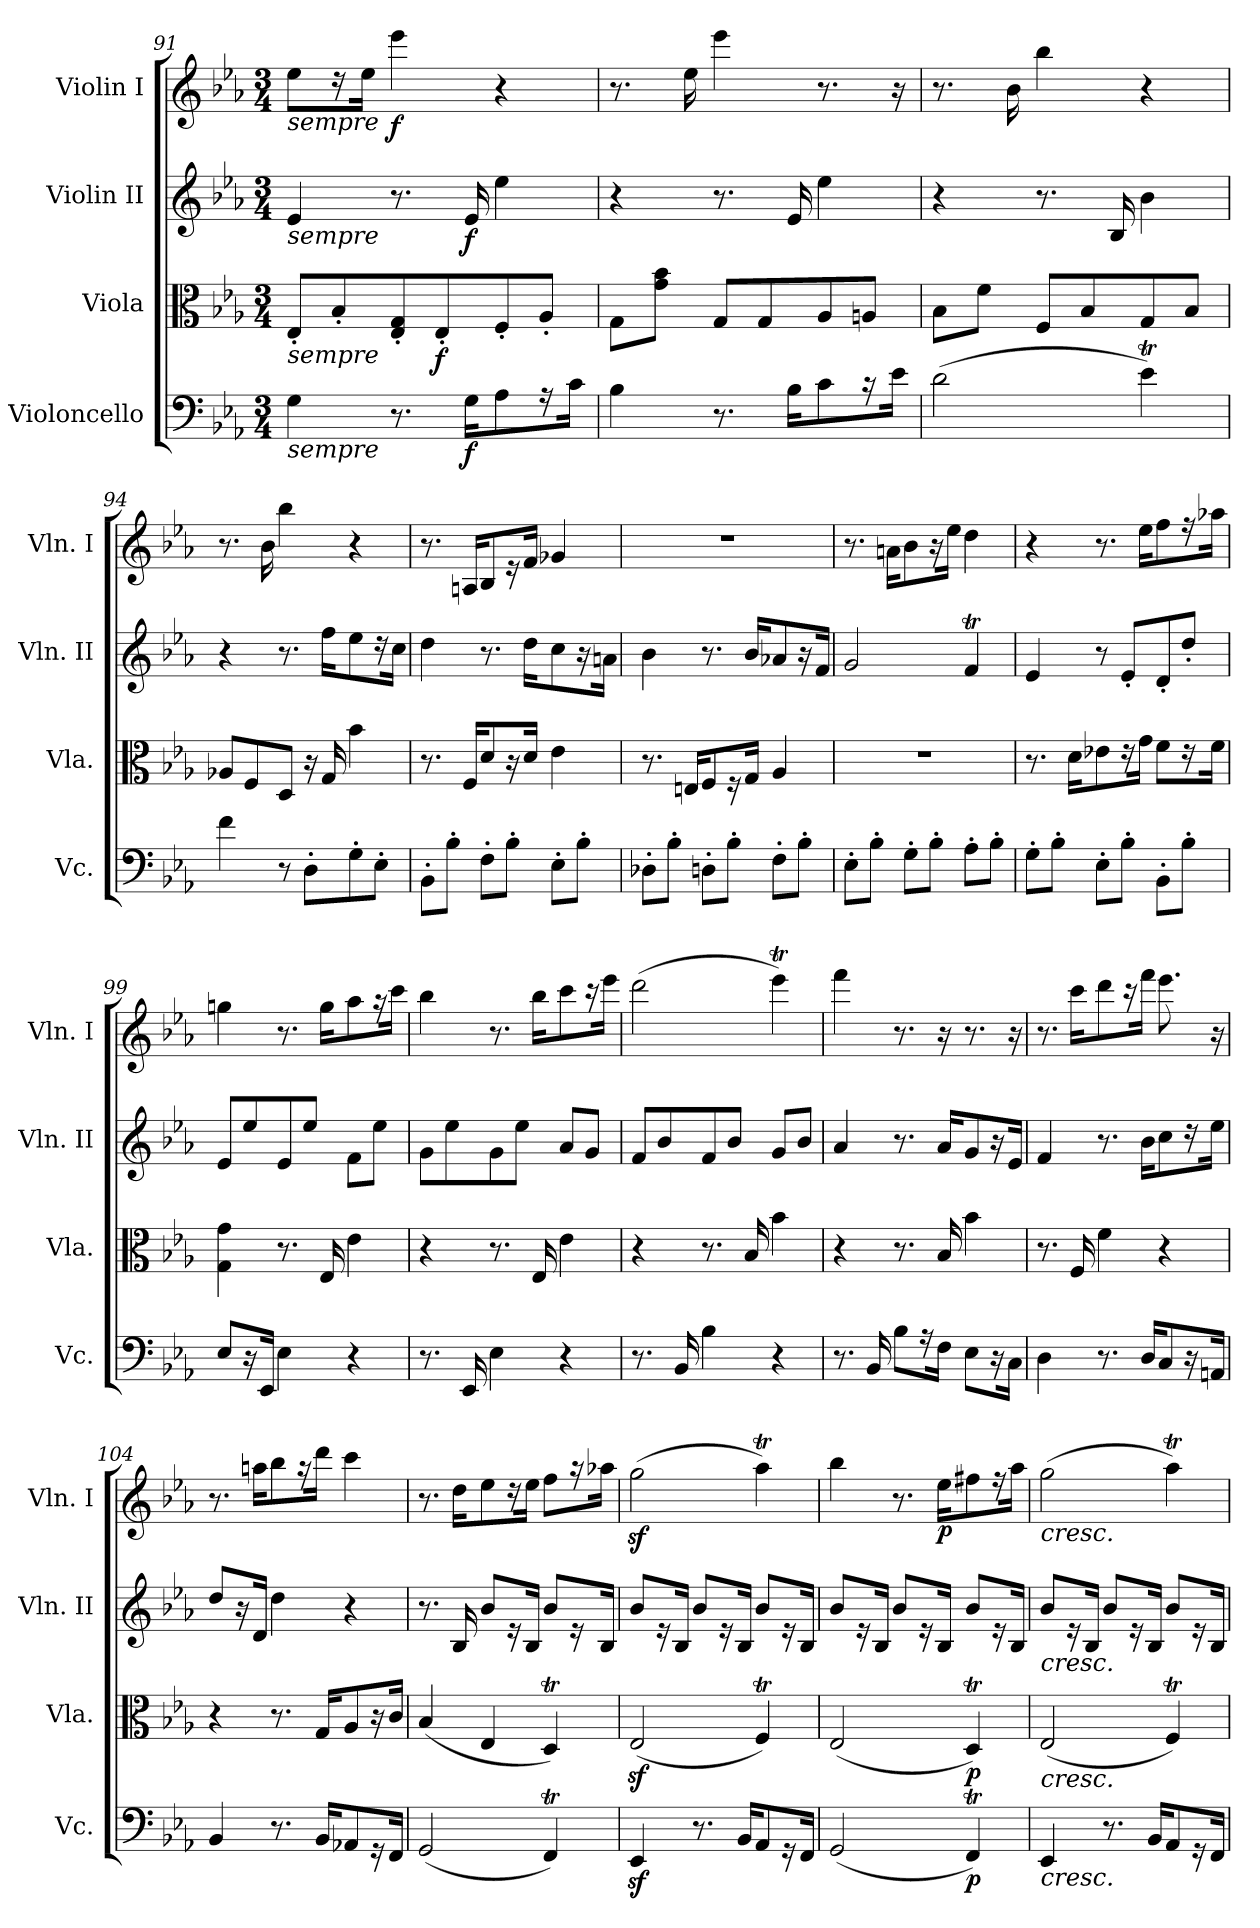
**kern	**dynam	**kern	**dynam	**kern	**dynam	**kern	**dynam
*part4	*part4	*part3	*part3	*part2	*part2	*part1	*part1
*staff4	*staff4	*staff3	*staff3	*staff2	*staff2	*staff1	*staff1
*I"Violoncello	*	*I"Viola	*	*I"Violin II	*	*I"Violin I	*
*I'Vc.	*	*I'Vla.	*	*I'Vln. II	*	*I'Vln. I	*
*clefF4	*	*clefC3	*	*clefG2	*	*clefG2	*
*k[b-e-a-]	*	*k[b-e-a-]	*	*k[b-e-a-]	*	*k[b-e-a-]	*
*E-:	*	*E-:	*	*E-:	*	*E-:	*
*M3/4	*	*M3/4	*	*M3/4	*	*M3/4	*
=91	=91	=91	=91	=91	=91	=91	=91
!	!	!	!	!	!	!LO:TX:b:i:t=sempre	!
!	!	!	!	!LO:TX:b:i:t=sempre	!	!	!
!	!	!LO:TX:b:i:t=sempre	!	!	!	!	!
!LO:TX:b:i:t=sempre	!	!	!	!	!	!	!
4G	.	8E-'L	.	4e-	.	8ee-L	.
.	.	8B-'	.	.	.	16r	.
.	.	.	.	.	.	16ee-Jk	.
8.r	.	8E-' 8G'	.	8.r	.	4eee-	f
.	.	8E-'	f	.	.	.	.
16GKL	f	.	.	16e-	f	.	.
8A-	.	8F'	.	4ee-	.	4r	.
16r	.	8A-'J	.	.	.	.	.
16cJk	.	.	.	.	.	.	.
=92	=92	=92	=92	=92	=92	=92	=92
4B-	.	8GL	.	4r	.	8.r	.
.	.	8g 8b-J	.	.	.	.	.
.	.	.	.	.	.	16ee-	.
8.r	.	8GL	.	8.r	.	4eee-	.
.	.	8G	.	.	.	.	.
16B-KL	.	.	.	16e-	.	.	.
8c	.	8A-	.	4ee-	.	8.r	.
16r	.	8AnJ	.	.	.	.	.
16e-Jk	.	.	.	.	.	16r	.
=93	=93	=93	=93	=93	=93	=93	=93
(2d	.	8B-L	.	4r	.	8.r	.
.	.	8fJ	.	.	.	.	.
.	.	.	.	.	.	16b-	.
.	.	8FL	.	8.r	.	4bb-	.
.	.	8B-	.	.	.	.	.
.	.	.	.	16B-	.	.	.
4e-T)	.	8G	.	4b-	.	4r	.
.	.	8B-J	.	.	.	.	.
=94	=94	=94	=94	=94	=94	=94	=94
4f	.	8A-XL	.	4r	.	8.r	.
.	.	8F	.	.	.	.	.
.	.	.	.	.	.	16b-	.
8r	.	8DJ	.	8.r	.	4bb-	.
8D'L	.	16r	.	.	.	.	.
.	.	16G	.	16ffKL	.	.	.
8G'	.	4b-	.	8ee-	.	4r	.
8E-'J	.	.	.	16r	.	.	.
.	.	.	.	16ccJk	.	.	.
=95	=95	=95	=95	=95	=95	=95	=95
8BB-'L	.	8.r	.	4dd	.	8.r	.
8B-'J	.	.	.	.	.	.	.
.	.	16FKL	.	.	.	16AnKL	.
8F'L	.	8d	.	8.r	.	8B-	.
8B-'J	.	16r	.	.	.	16r	.
.	.	16dJk	.	16ddKL	.	16fJk	.
8E-'L	.	4e-	.	8cc	.	4g-X	.
8B-'J	.	.	.	16r	.	.	.
.	.	.	.	16anJk	.	.	.
=96	=96	=96	=96	=96	=96	=96	=96
8D-X'L	.	8.r	.	4b-	.	2.r	.
8B-'J	.	.	.	.	.	.	.
.	.	16EnKL	.	.	.	.	.
8Dn'L	.	8F	.	8.r	.	.	.
8B-'J	.	16r	.	.	.	.	.
.	.	16GJk	.	16b-KL	.	.	.
8F'L	.	4A-	.	8a-X	.	.	.
8B-'J	.	.	.	16r	.	.	.
.	.	.	.	16fJk	.	.	.
=97	=97	=97	=97	=97	=97	=97	=97
8E-'L	.	2.r	.	2g	.	8.r	.
8B-'J	.	.	.	.	.	.	.
.	.	.	.	.	.	16anKL	.
8G'L	.	.	.	.	.	8b-	.
8B-'J	.	.	.	.	.	16r	.
.	.	.	.	.	.	16ee-Jk	.
8A-'L	.	.	.	4fT	.	4dd	.
8B-'J	.	.	.	.	.	.	.
=98	=98	=98	=98	=98	=98	=98	=98
8G'L	.	8.r	.	4e-	.	4r	.
8B-'J	.	.	.	.	.	.	.
.	.	16dKL	.	.	.	.	.
8E-'L	.	8e-X	.	8r	.	8.r	.
8B-'J	.	16r	.	8e-'L	.	.	.
.	.	16gJk	.	.	.	16ee-KL	.
8BB-'L	.	8fL	.	8d'	.	8ff	.
8B-'J	.	16r	.	8dd'J	.	16r	.
.	.	16fJk	.	.	.	16aa-XJk	.
=99	=99	=99	=99	=99	=99	=99	=99
8E-L	.	4G 4g	.	8e-L	.	4ggn	.
16r	.	.	.	8ee-	.	.	.
16EE-Jk	.	.	.	.	.	.	.
4E-	.	8.r	.	8e-	.	8.r	.
.	.	.	.	8ee-J	.	.	.
.	.	16E-	.	.	.	16ggKL	.
4r	.	4e-	.	8fL	.	8aa-	.
.	.	.	.	8ee-J	.	16r	.
.	.	.	.	.	.	16cccJk	.
=100	=100	=100	=100	=100	=100	=100	=100
8.r	.	4r	.	8gL	.	4bb-	.
.	.	.	.	8ee-	.	.	.
16EE-	.	.	.	.	.	.	.
4E-	.	8.r	.	8g	.	8.r	.
.	.	.	.	8ee-J	.	.	.
.	.	16E-	.	.	.	16bb-KL	.
4r	.	4e-	.	8a-L	.	8ccc	.
.	.	.	.	8gJ	.	16r	.
.	.	.	.	.	.	16eee-Jk	.
=101	=101	=101	=101	=101	=101	=101	=101
8.r	.	4r	.	8fL	.	(2ddd	.
.	.	.	.	8b-	.	.	.
16BB-	.	.	.	.	.	.	.
4B-	.	8.r	.	8f	.	.	.
.	.	.	.	8b-J	.	.	.
.	.	16B-	.	.	.	.	.
4r	.	4b-	.	8gL	.	4eee-T)	.
.	.	.	.	8b-J	.	.	.
=102	=102	=102	=102	=102	=102	=102	=102
8.r	.	4r	.	4a-	.	4fff	.
16BB-	.	.	.	.	.	.	.
8B-L	.	8.r	.	8.r	.	8.r	.
16r	.	.	.	.	.	.	.
16FJk	.	16B-	.	16a-KL	.	16r	.
8E-L	.	4b-	.	8g	.	8.r	.
16r	.	.	.	16r	.	.	.
16CJk	.	.	.	16e-Jk	.	16r	.
=103	=103	=103	=103	=103	=103	=103	=103
4D	.	8.r	.	4f	.	8.r	.
.	.	16F	.	.	.	16cccKL	.
8.r	.	4f	.	8.r	.	8ddd	.
.	.	.	.	.	.	16r	.
16DKL	.	.	.	16b-KL	.	16fffJk	.
8C	.	4r	.	8cc	.	8.eee-	.
16r	.	.	.	16r	.	.	.
16AAnJk	.	.	.	16ee-Jk	.	16r	.
=104	=104	=104	=104	=104	=104	=104	=104
4BB-	.	4r	.	8ddL	.	8.r	.
.	.	.	.	16r	.	.	.
.	.	.	.	16dJk	.	16aanKL	.
8.r	.	8.r	.	4dd	.	8bb-	.
.	.	.	.	.	.	16r	.
16BB-KL	.	16GKL	.	.	.	16dddJk	.
8AA-X	.	8A-	.	4r	.	4ccc	.
16r	.	16r	.	.	.	.	.
16FFJk	.	16cJk	.	.	.	.	.
=105	=105	=105	=105	=105	=105	=105	=105
(2GG	.	(4B-	.	8.r	.	8.r	.
.	.	.	.	16B-	.	16ddKL	.
.	.	4E-	.	8b-L	.	8ee-	.
.	.	.	.	16r	.	16r	.
.	.	.	.	16B-Jk	.	16ee-Jk	.
4FFT)	.	4Dt)	.	8b-L	.	8ffL	.
.	.	.	.	16r	.	16r	.
.	.	.	.	16B-Jk	.	16aa-XJk	.
=106	=106	=106	=106	=106	=106	=106	=106
4EE-z	.	(2E-z	.	8b-L	.	(2ggz	.
.	.	.	.	16r	.	.	.
.	.	.	.	16B-Jk	.	.	.
8.r	.	.	.	8b-L	.	.	.
.	.	.	.	16r	.	.	.
16BB-KL	.	.	.	16B-Jk	.	.	.
8AA-	.	4FT)	.	8b-L	.	4aa-T)	.
16r	.	.	.	16r	.	.	.
16FFJk	.	.	.	16B-Jk	.	.	.
=107	=107	=107	=107	=107	=107	=107	=107
(2GG	.	(2E-	.	8b-L	.	4bb-	.
.	.	.	.	16r	.	.	.
.	.	.	.	16B-Jk	.	.	.
.	.	.	.	8b-L	.	8.r	.
.	.	.	.	16r	.	.	.
.	.	.	.	16B-Jk	.	16ee-KL	p
4FFT)	p	4Dt)	p	8b-L	.	8ff#X	.
.	.	.	.	16r	.	16r	.
.	.	.	.	16B-Jk	.	16aa-Jk	.
=108	=108	=108	=108	=108	=108	=108	=108
!	!	!	!	!	!	!LO:TX:b:i:t=cresc.	!
!	!	!	!	!LO:TX:b:i:t=cresc.	!	!	!
!	!	!LO:TX:b:i:t=cresc.	!	!	!	!	!
!LO:TX:b:i:t=cresc.	!	!	!	!	!	!	!
4EE-	.	(2E-	.	8b-L	.	(2gg	.
.	.	.	.	16r	.	.	.
.	.	.	.	16B-Jk	.	.	.
8.r	.	.	.	8b-L	.	.	.
.	.	.	.	16r	.	.	.
16BB-KL	.	.	.	16B-Jk	.	.	.
8AA-	.	4FT)	.	8b-L	.	4aa-T)	.
16r	.	.	.	16r	.	.	.
16FFJk	.	.	.	16B-Jk	.	.	.
=	=	=	=	=	=	=	=
*-	*-	*-	*-	*-	*-	*-	*-
